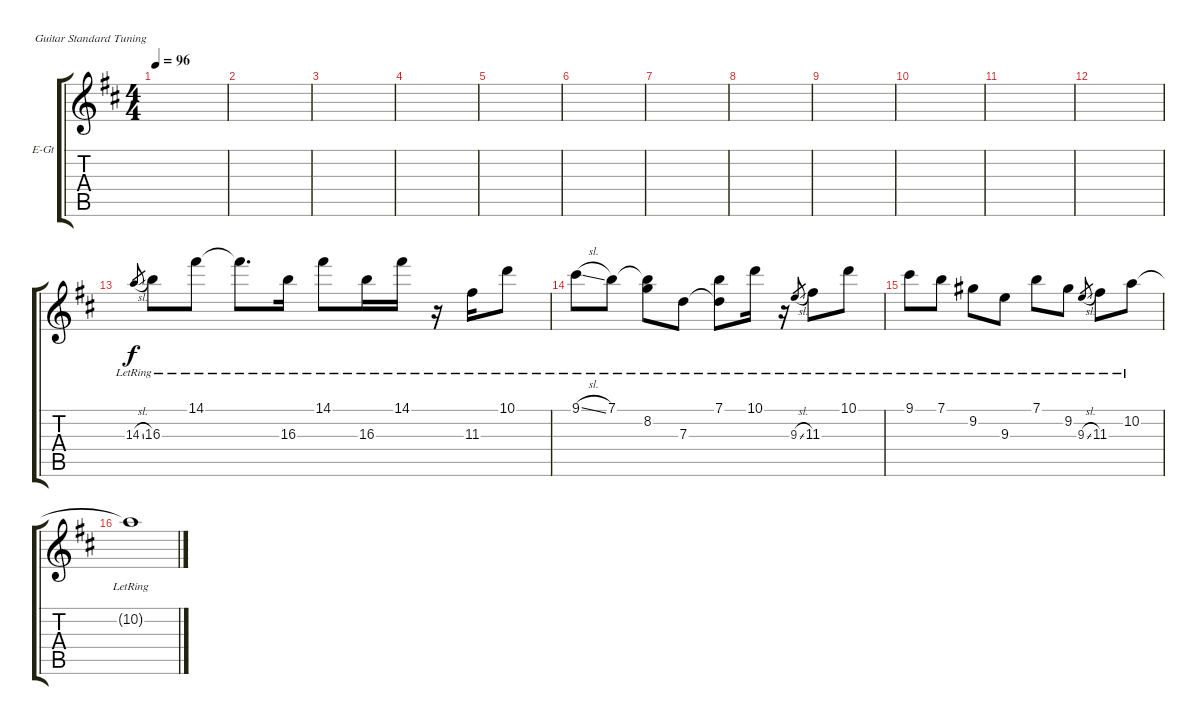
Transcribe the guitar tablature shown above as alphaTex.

\defaultSystemsLayout 4
\bracketExtendMode groupsimilarinstruments
\firstSystemTrackNameOrientation horizontal
\otherSystemsTrackNameOrientation horizontal
\track ("Electric Guitar 1" "E-Gt") {instrument electricguitarclean}
\staff {score tabs}
\tuning (E4 B3 G3 D3 A2 E2)
\ts (4 4)
\tempo 96
\clef g2
\ks d
|
|
|
|
|
|
|
|
|
|
|
|
14.3{sl lr}.8{gr} 16.3{lr}.8 14.1{lr}.8 14.1{lr t}.8{d} 16.3{lr}.16 14.1{lr}.8 16.3{lr}.16 14.1{lr}.16 r.16 11.3{lr}.16 10.1{lr}.8 |
9.1{sl lr}.8 7.1{lr}.8 (7.1{lr t} 8.2{lr}).8 7.3{lr}.8 (7.3{lr t} 7.1{lr}).8 10.1{lr}.16 r.16 9.3{sl lr}.8{gr} 11.3{lr}.8 10.1{lr}.8 |
9.1{lr}.8 7.1{lr}.8 9.2{lr}.8 9.3{lr}.8 7.1{lr}.8 9.2{lr}.8 9.3{sl lr}.8{gr} 11.3{lr}.8 10.2{lr}.8 |
10.2{lr t}.1
